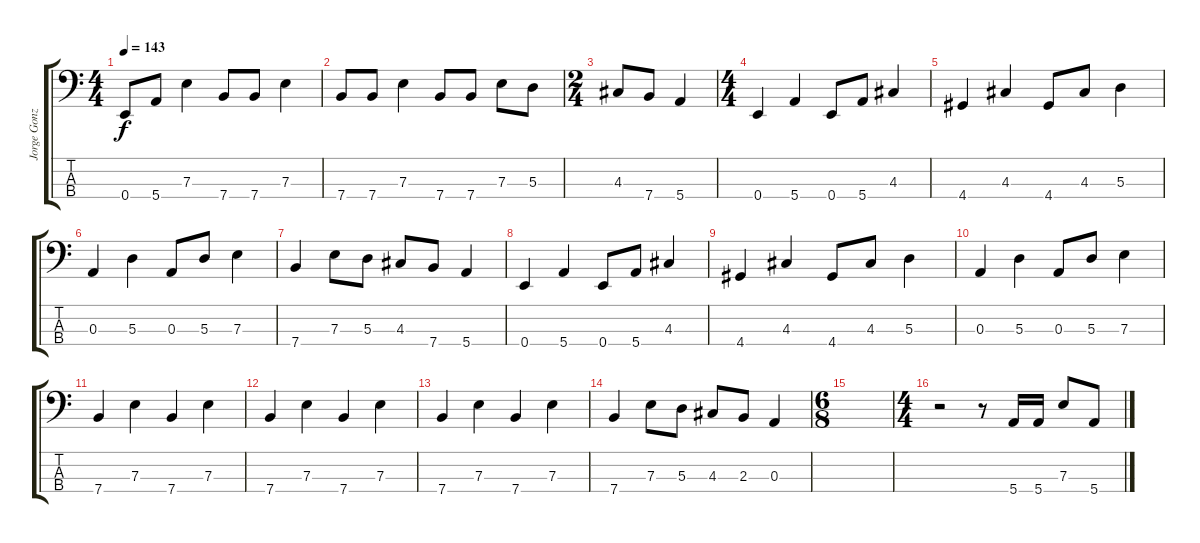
\track ("Jorge González" "Jorge Gonz") {instrument electricbasspick}
\staff {score tabs}
\tuning (G2 D2 A1 E1) {hide}
\ts (4 4)
\tempo 143
\clef f4
\ks c
0.4.8{dy f} 5.4.8 7.3.4 7.4.8 7.4.8 7.3.4 |
7.4.8 7.4.8 7.3.4 7.4.8 7.4.8 7.3.8 5.3.8 |
\ts (2 4)
4.3.8 7.4.8 5.4.4 |
\ts (4 4)
0.4.4 5.4.4 0.4.8 5.4.8 4.3.4 |
4.4.4 4.3.4 4.4.8 4.3.8 5.3.4 |
0.3.4 5.3.4 0.3.8 5.3.8 7.3.4 |
7.4.4 7.3.8 5.3.8 4.3.8 7.4.8 5.4.4 |
0.4.4 5.4.4 0.4.8 5.4.8 4.3.4 |
4.4.4 4.3.4 4.4.8 4.3.8 5.3.4 |
0.3.4 5.3.4 0.3.8 5.3.8 7.3.4 |
7.4.4 7.3.4 7.4.4 7.3.4 |
7.4.4 7.3.4 7.4.4 7.3.4 |
7.4.4 7.3.4 7.4.4 7.3.4 |
7.4.4 7.3.8 5.3.8 4.3.8 2.3.8 0.3.4 |
\ts (6 8)
|
\ts (4 4)
r.2 r.8 5.4.16 5.4.16 7.3.8 5.4.8
